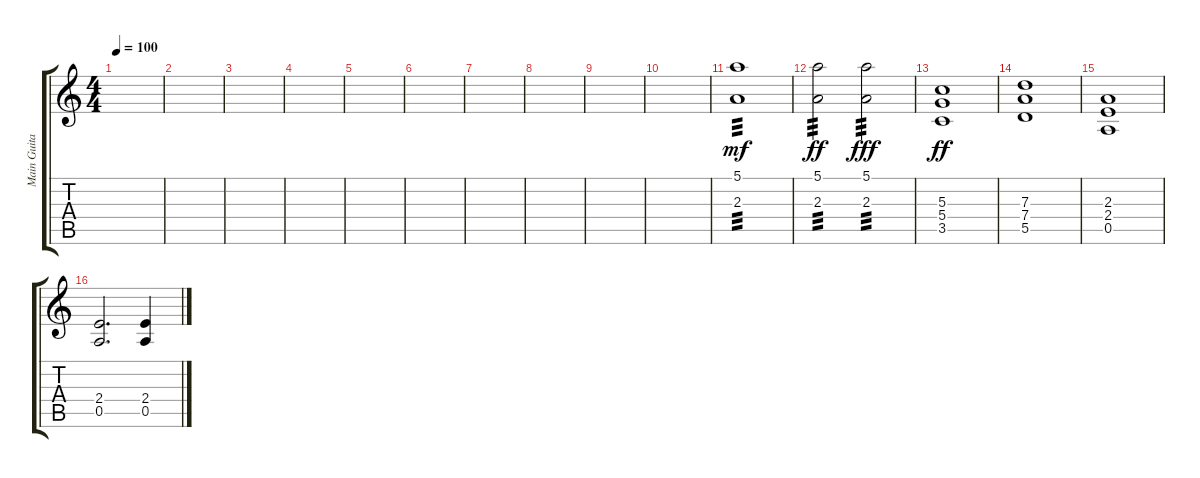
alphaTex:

\track ("Main Guitar" "Main Guita") {instrument distortionguitar}
\staff {score tabs}
\tuning (E4 B3 G3 D3 A2 E2) {hide}
\ts (4 4)
\tempo 100
\clef g2
\ks aminor
|
|
|
|
|
|
|
|
|
|
(5.1 2.3).1{tp 3 dy mf} |
(5.1 2.3).2{tp 3 dy ff} (5.1 2.3).2{tp 3 dy fff} |
(5.3 5.4 3.5).1{dy ff} |
(7.3 7.4 5.5).1 |
(2.3 2.4 0.5).1 |
(2.4 0.5).2{d} (2.4 0.5).4
